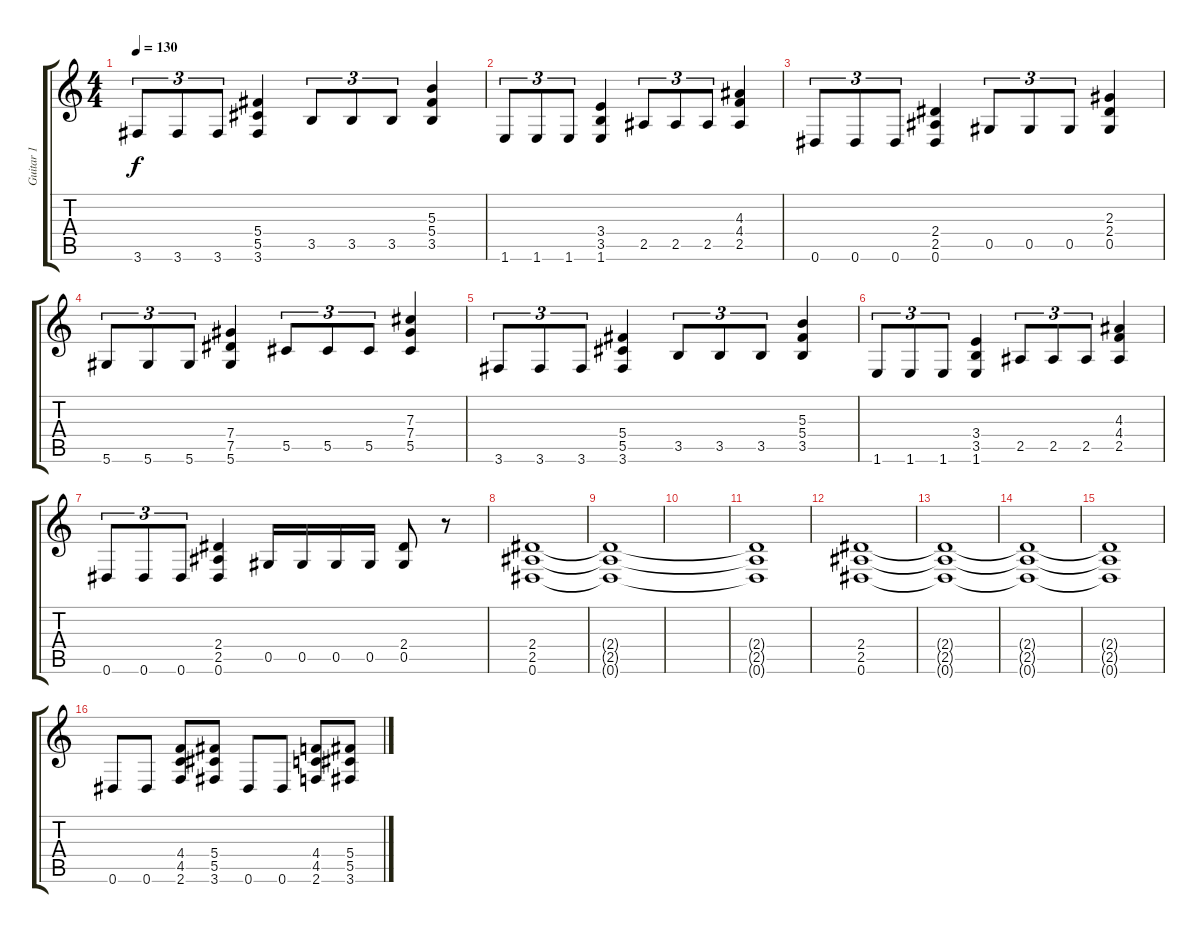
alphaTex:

\track ("Guitar 1" "Guitar 1") {instrument electricguitarclean}
\staff {score tabs}
\tuning (Eb4 Bb3 Gb3 Db3 Ab2 Eb2) {hide}
\ts (4 4)
\tempo 130
\clef g2
\ks c
3.6.8{tu (3 2) dy f} 3.6.8{tu (3 2)} 3.6.8{tu (3 2)} (5.4 5.5 3.6).4 3.5.8{tu (3 2)} 3.5.8{tu (3 2)} 3.5.8{tu (3 2)} (5.3 5.4 3.5).4 |
1.6.8{tu (3 2)} 1.6.8{tu (3 2)} 1.6.8{tu (3 2)} (3.4 3.5 1.6).4 2.5.8{tu (3 2)} 2.5.8{tu (3 2)} 2.5.8{tu (3 2)} (4.3 4.4 2.5).4 |
0.6.8{tu (3 2)} 0.6.8{tu (3 2)} 0.6.8{tu (3 2)} (2.4 2.5 0.6).4 0.5.8{tu (3 2)} 0.5.8{tu (3 2)} 0.5.8{tu (3 2)} (2.3 2.4 0.5).4 |
5.6.8{tu (3 2) volume 13 instrument distortionguitar} 5.6.8{tu (3 2)} 5.6.8{tu (3 2)} (7.4 7.5 5.6).4 5.5.8{tu (3 2)} 5.5.8{tu (3 2)} 5.5.8{tu (3 2)} (7.3 7.4 5.5).4 |
3.6.8{tu (3 2)} 3.6.8{tu (3 2)} 3.6.8{tu (3 2)} (5.4 5.5 3.6).4 3.5.8{tu (3 2)} 3.5.8{tu (3 2)} 3.5.8{tu (3 2)} (5.3 5.4 3.5).4 |
1.6.8{tu (3 2)} 1.6.8{tu (3 2)} 1.6.8{tu (3 2)} (3.4 3.5 1.6).4 2.5.8{tu (3 2)} 2.5.8{tu (3 2)} 2.5.8{tu (3 2)} (4.3 4.4 2.5).4 |
0.6.8{tu (3 2)} 0.6.8{tu (3 2)} 0.6.8{tu (3 2)} (2.4 2.5 0.6).4 0.5.16 0.5.16 0.5.16 0.5.16 (2.4 0.5).8 r.8 |
(2.4 2.5 0.6).1{volume 13 instrument distortionguitar} |
(2.4{t} 2.5{t} 0.6{t}).1 |
|
(2.4{t} 2.5{t} 0.6{t}).1 |
(2.4 2.5 0.6).1{volume 13 instrument distortionguitar} |
(2.4{t} 2.5{t} 0.6{t}).1 |
(2.4{t} 2.5{t} 0.6{t}).1 |
(2.4{t} 2.5{t} 0.6{t}).1 |
0.6.8{volume 15 instrument distortionguitar} 0.6.8 (4.4 4.5 2.6).8 (5.4 5.5 3.6).8 0.6.8 0.6.8 (4.4 4.5 2.6).8 (5.4 5.5 3.6).8
